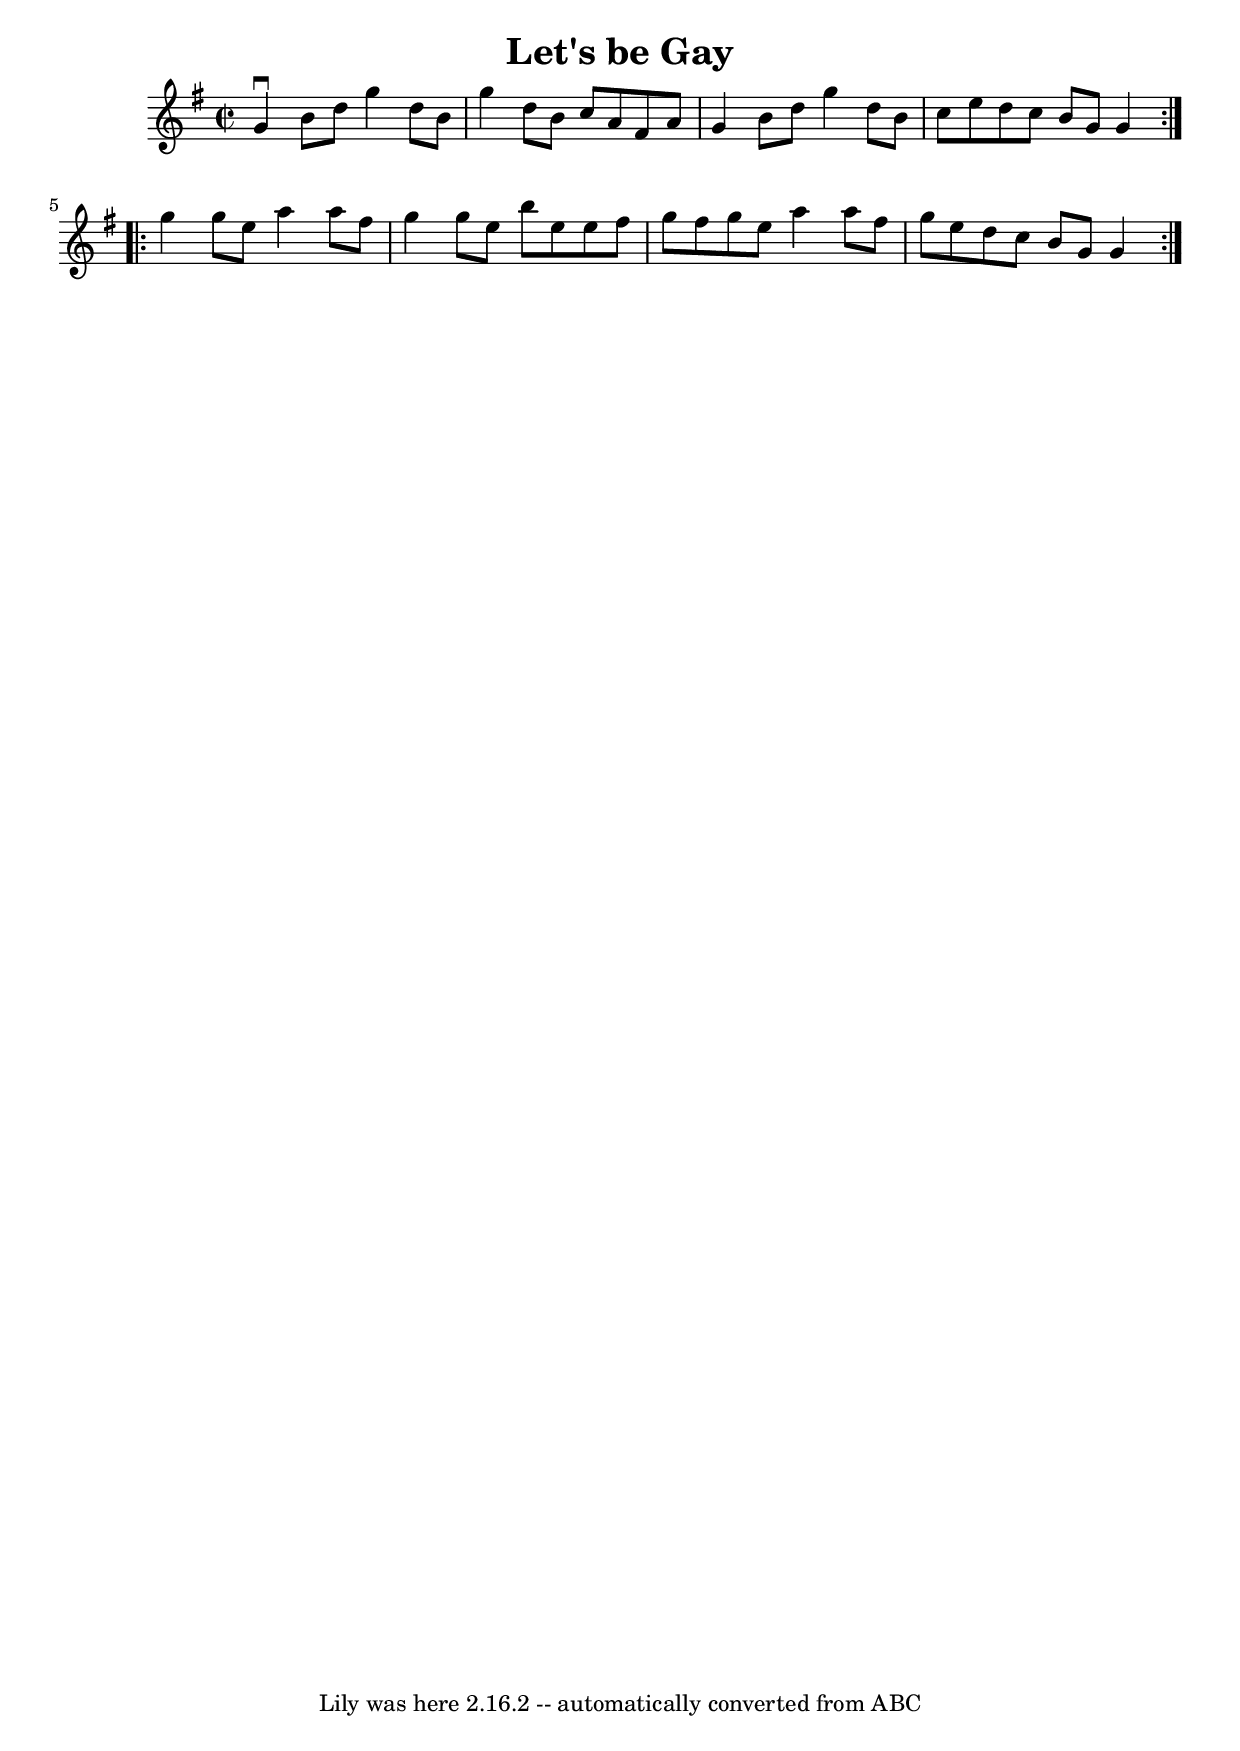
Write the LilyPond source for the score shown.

\version "2.16.2"
\include "Mammoth.ily"
\header {
  %% book = "Ryan's Mammoth Collection"
 crossRefNumber = "1"
 footnotes = "\\\\163"
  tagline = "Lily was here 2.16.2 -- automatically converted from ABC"
  title = "Let's be Gay"

}
voicedefault =  {



  \repeat volta 2 {

    \override Staff.TimeSignature #'style = #'C
    \time 2/2 
    \key g \major g'4^\downbow b'8 d''8 g''4 d''8 b'8     |
 g''4 d''8 b'8 c''8 a'8 fis'8 a'8    |
 g'4 b'8 d''8 g''4 d''8 b'8     |
 c''8 e''8 d''8    
 c''8 b'8 g'8 g'4    
  } 
  \repeat volta 2 {
 g''4 g''8 e''8 a''4 a''8 fis''8     |
 g''4 g''8 e''8 b''8 e''8 e''8 fis''8     |
 g''8 fis''8 g''8 e''8 a''4 a''8 fis''8     |
 g''8 e''8 d''8 c''8 b'8 g'8 g'4    
  }   

}

\score{
  <<

    \context Staff="default"
    {
      \voicedefault 
      
    }

  >>
  \layout {
    
  }
  \midi {
  }

}
